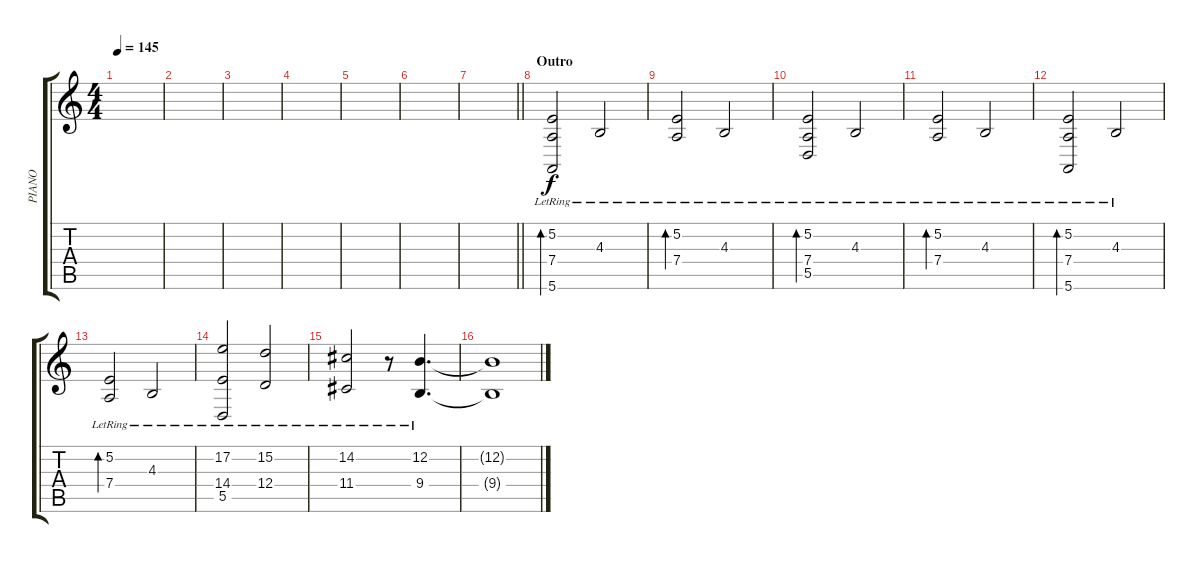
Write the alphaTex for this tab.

\track ("PIANO" "PIANO") {instrument brightacousticpiano}
\staff {score tabs}
\tuning (E4 B3 G3 D3 A2 E2) {hide}
\ts (4 4)
\tempo 145
\clef g2
\ks c
|
|
|
|
|
|
\barLineRight lightlight
|
\section ("" "Outro")
(5.2{lr} 7.4{lr} 5.6{lr}).2{bd 120} 4.3{lr}.2 |
(5.2{lr} 7.4{lr}).2{bd 120} 4.3{lr}.2 |
(5.2{lr} 7.4{lr} 5.5{lr}).2{bd 120} 4.3{lr}.2 |
(5.2{lr} 7.4{lr}).2{bd 120} 4.3{lr}.2 |
(5.2{lr} 7.4{lr} 5.6{lr}).2{bd 120} 4.3{lr}.2 |
(5.2{lr} 7.4{lr}).2{bd 120} 4.3{lr}.2 |
(17.2{lr} 14.4{lr} 5.5{lr}).2 (15.2{lr} 12.4{lr}).2 |
(14.2{lr} 11.4{lr}).2 r.8 (12.2{lr} 9.4{lr}).4{d} |
(12.2{t} 9.4{t}).1
